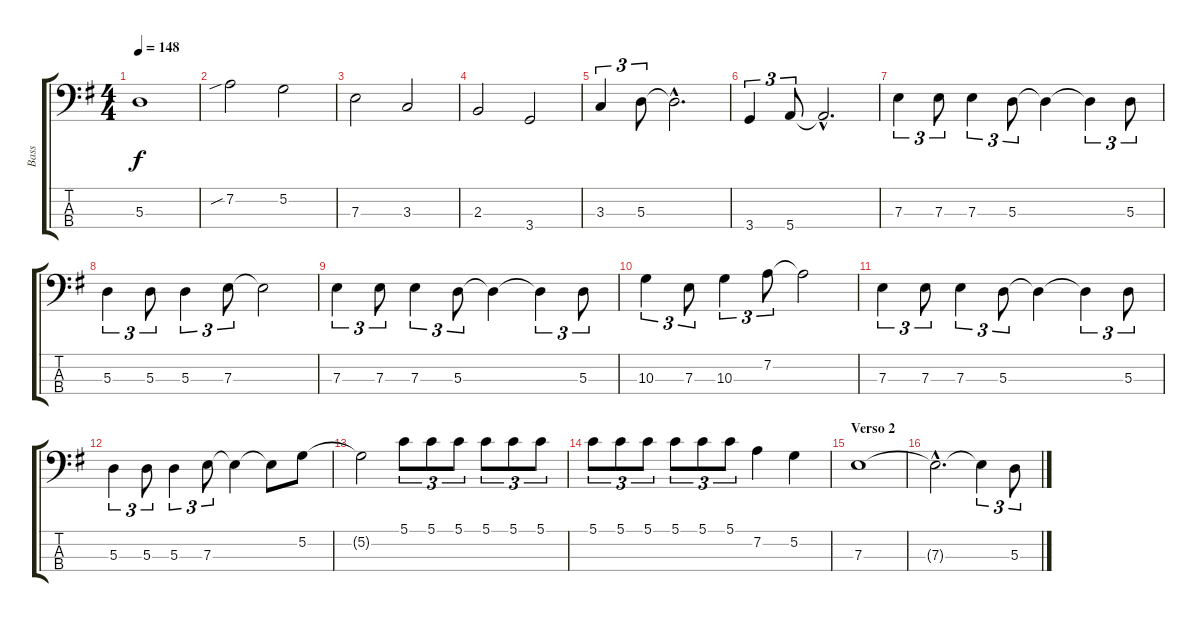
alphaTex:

\track ("Bass" "Bass") {instrument electricbasspick}
\staff {score tabs}
\tuning (G2 D2 A1 E1) {hide}
\ts (4 4)
\tempo 148
\clef f4
\ks g
5.3.1{dy f} |
7.2{sib}.2 5.2.2 |
7.3.2 3.3.2 |
2.3.2 3.4.2 |
3.3.4{tu (3 2)} 5.3.8{tu (3 2)} 5.3{hac t}.2{d} |
3.4.4{tu (3 2)} 5.4.8{tu (3 2)} 5.4{hac t}.2{d} |
\section ("" "")
7.3.4{tu (3 2)} 7.3.8{tu (3 2)} 7.3.4{tu (3 2)} 5.3.8{tu (3 2)} 5.3{t}.4 5.3{t}.4{tu (3 2)} 5.3.8{tu (3 2)} |
5.3.4{tu (3 2)} 5.3.8{tu (3 2)} 5.3.4{tu (3 2)} 7.3.8{tu (3 2)} 7.3{t}.2 |
7.3.4{tu (3 2)} 7.3.8{tu (3 2)} 7.3.4{tu (3 2)} 5.3.8{tu (3 2)} 5.3{t}.4 5.3{t}.4{tu (3 2)} 5.3.8{tu (3 2)} |
10.3.4{tu (3 2)} 7.3.8{tu (3 2)} 10.3.4{tu (3 2)} 7.2.8{tu (3 2)} 7.2{t}.2 |
7.3.4{tu (3 2)} 7.3.8{tu (3 2)} 7.3.4{tu (3 2)} 5.3.8{tu (3 2)} 5.3{t}.4 5.3{t}.4{tu (3 2)} 5.3.8{tu (3 2)} |
5.3.4{tu (3 2)} 5.3.8{tu (3 2)} 5.3.4{tu (3 2)} 7.3.8{tu (3 2)} 7.3{t}.4 7.3{t}.8 5.2.8 |
5.2{t}.2 5.1.8{tu (3 2)} 5.1.8{tu (3 2)} 5.1.8{tu (3 2)} 5.1.8{tu (3 2)} 5.1.8{tu (3 2)} 5.1.8{tu (3 2)} |
5.1.8{tu (3 2)} 5.1.8{tu (3 2)} 5.1.8{tu (3 2)} 5.1.8{tu (3 2)} 5.1.8{tu (3 2)} 5.1.8{tu (3 2)} 7.2.4 5.2.4 |
\section ("" "Verso 2")
7.3.1 |
7.3{hac t}.2{d} 7.3{t}.4{tu (3 2)} 5.3.8{tu (3 2)}
